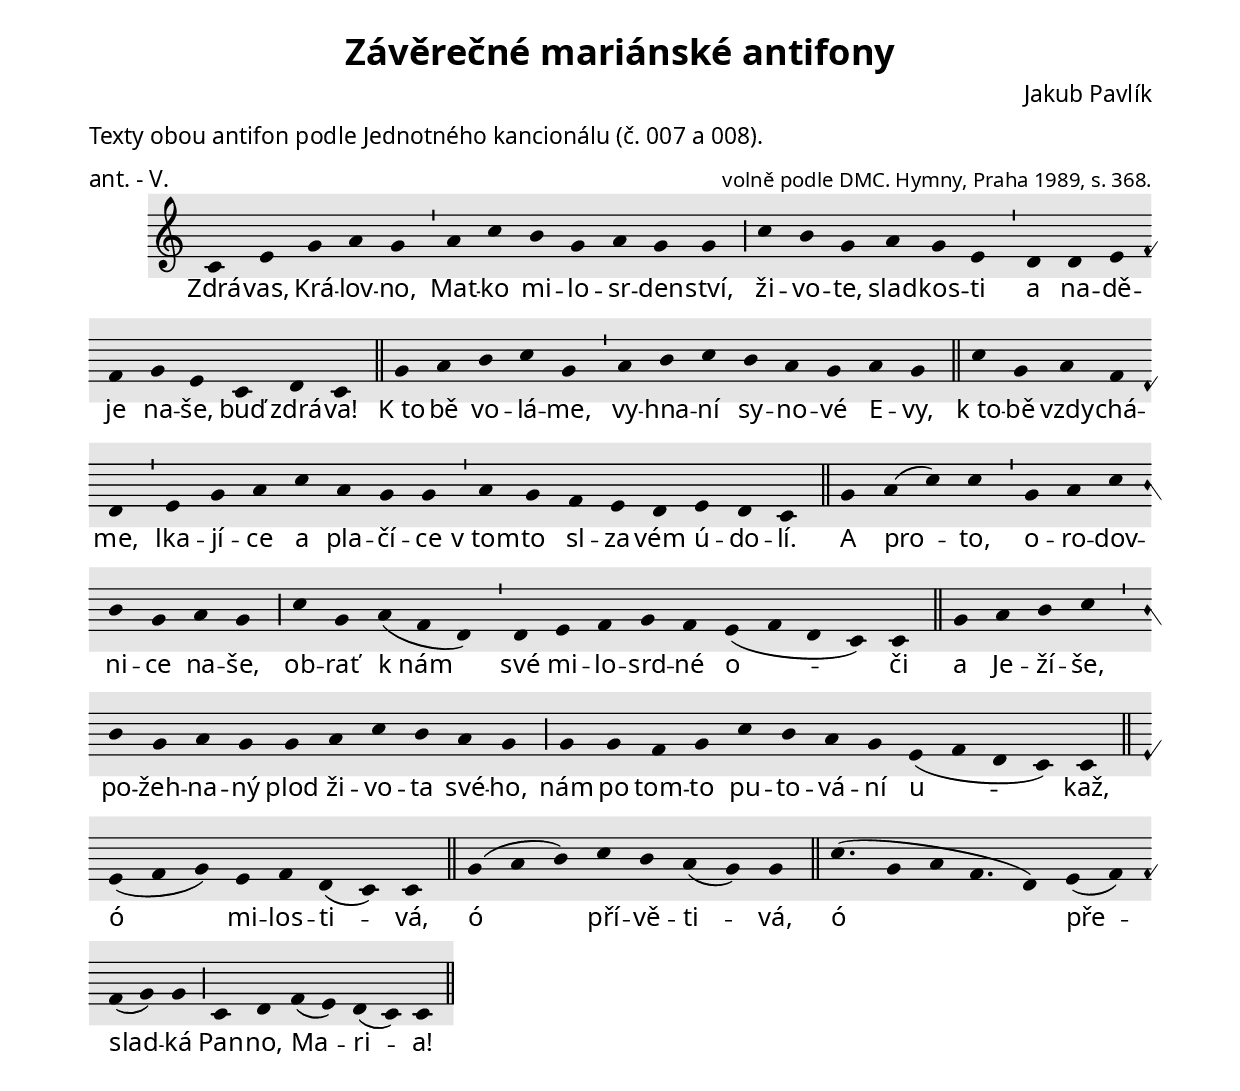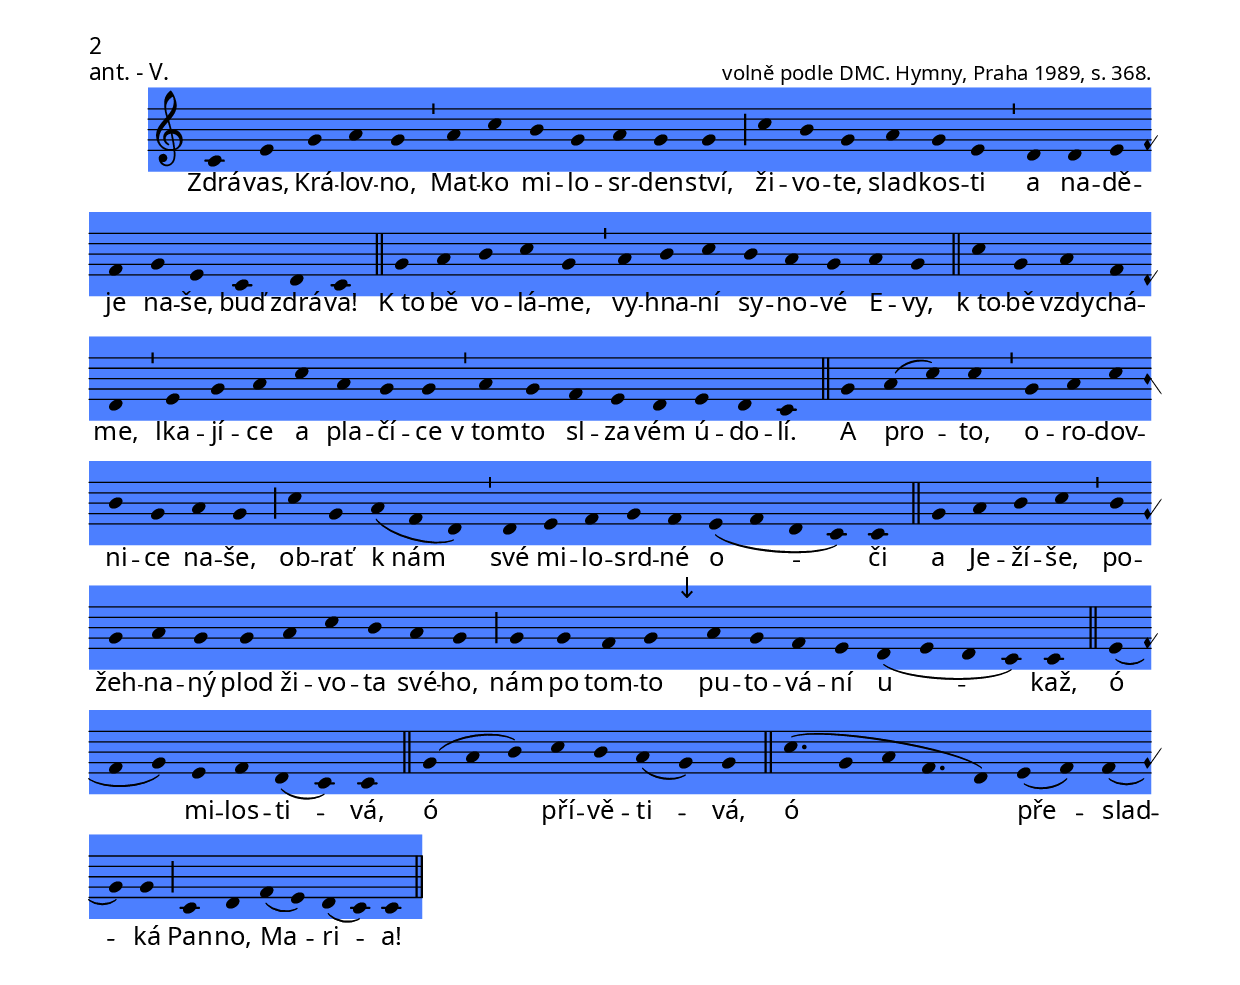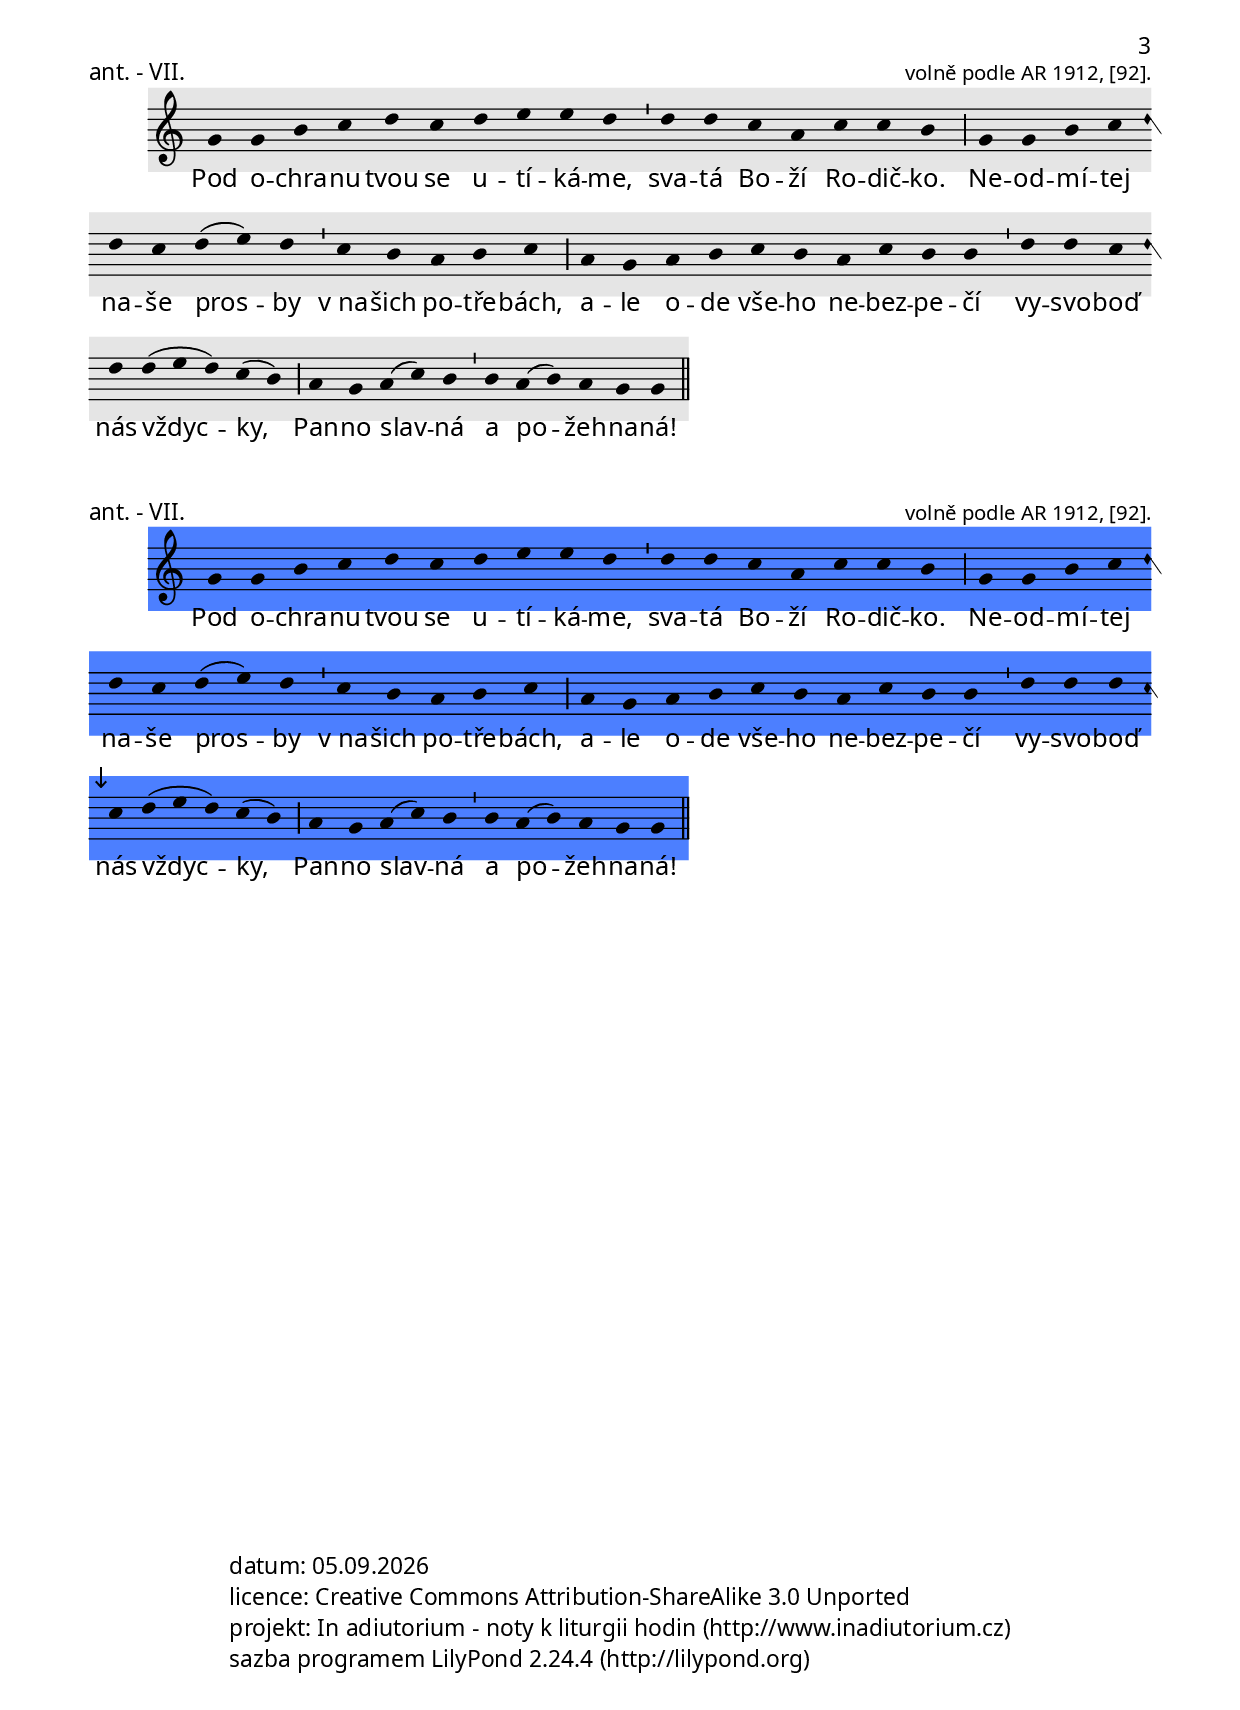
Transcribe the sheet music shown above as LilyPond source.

\version "2.17.24"

\header {
  title = "Závěrečné mariánské antifony"
  composer = "Jakub Pavlík"
}

\include "spolecne.ly"

\markup\justify{Texty obou antifon podle Jednotného kancionálu (č. 007 a 008).}

\score {
  \relative c' {
    \zvyraznovacSedy
    \choralniRezim
    c4 e g a g \barMin
    a c b g a g g \barMaior
    c b g a g e \barMin
    d d e f g e c d c \barFinalis

    g' a b c g \barMin
    a b c b a g a g \barFinalis
    c g a f d \barMin
    e g a c a g g \barMin
    a g f e d e d c \barFinalis

    g' a( c) c \barMin g a c b g a g \barMaior
    c g a( f d) \barMin d e f g f e( f d c) c \barFinalis

    g' a b c \barMin b g a g g a c b a g \barMaior
    g g f g c b a g e( f d c) c \barFinalis

    e( f g) e f d( c) c \barFinalis

    g'( a b) c b a( g) g \barFinalis

    c4.( g4 a f4. d4) e( f) f( g) g \barMaior
    c, d f( e) d( c) c \barFinalis
  }
  \addlyrics {
    Zdrá -- vas, Krá -- lov -- no,
    Mat -- ko mi -- lo -- sr -- den -- ství,
    ži -- vo -- te, slad -- kos -- ti
    a na -- dě -- je na -- še, buď zdrá -- va!

    K_to -- bě vo -- lá -- me,
    vy -- hna -- ní sy -- no -- vé E -- vy,

    k_to -- bě vzdy -- chá -- me,
    lka -- jí -- ce a pla -- čí -- ce
    v_tom -- to sl -- za -- vém ú -- do -- lí.

    A pro -- to, o -- ro -- dov -- ni -- ce na -- še,
    ob -- rať k_nám své mi -- lo -- srd -- né o -- či

    a Je -- ží -- še,
    po -- žeh -- na -- ný plod ži -- vo -- ta své -- ho,
    nám po tom -- to pu -- to -- vá -- ní u -- kaž,

    ó mi -- los -- ti -- vá,

    ó pří -- vě -- ti -- vá,

    ó pře -- slad -- ká Pan -- no, Ma -- ri -- a!
  }
  \header {
    fons_externus = "volně podle DMC. Hymny, Praha 1989, s. 368."
    quid = "ant."
    modus = "V"
    differentia = ""
    psalmus = ""
    poet = "Jednotný kancionál (30. vyd., 2004) 007"
    id = "salve"
    piece = \markup {\sestavTitulekBezZalmu}
  }
}

\score {
  \relative c' {
    \zvyraznovacModry
    \choralniRezim
    c4 e g a g \barMin
    a c b g a g g \barMaior
    c b g a g e \barMin
    d d e f g e c d c \barFinalis

    g' a b c g \barMin
    a b c b a g a g \barFinalis
    c g a f d \barMin
    e g a c a g g \barMin
    a g f e d e d c \barFinalis

    g' a( c) c \barMin g a c b g a g \barMaior
    c g a( f d) \barMin d e f g f e( f d c) c \barFinalis

    g' a b c \barMin b g a g g a c b a g \barMaior
    g g f g \mark\sipka a g f e d( e d c) c \barFinalis

    e( f g) e f d( c) c \barFinalis

    g'( a b) c b a( g) g \barFinalis

    c4.( g4 a f4. d4) e( f) f( g) g \barMaior
    c, d f( e) d( c) c \barFinalis
  }
  \addlyrics {
    Zdrá -- vas, Krá -- lov -- no,
    Mat -- ko mi -- lo -- sr -- den -- ství,
    ži -- vo -- te, slad -- kos -- ti
    a na -- dě -- je na -- še, buď zdrá -- va!

    K_to -- bě vo -- lá -- me,
    vy -- hna -- ní sy -- no -- vé E -- vy,

    k_to -- bě vzdy -- chá -- me,
    lka -- jí -- ce a pla -- čí -- ce
    v_tom -- to sl -- za -- vém ú -- do -- lí.

    A pro -- to, o -- ro -- dov -- ni -- ce na -- še,
    ob -- rať k_nám své mi -- lo -- srd -- né o -- či

    a Je -- ží -- še,
    po -- žeh -- na -- ný plod ži -- vo -- ta své -- ho,
    nám po tom -- to pu -- to -- vá -- ní u -- kaž,

    ó mi -- los -- ti -- vá,

    ó pří -- vě -- ti -- vá,

    ó pře -- slad -- ká Pan -- no, Ma -- ri -- a!
  }
  \header {
    fons_externus = "volně podle DMC. Hymny, Praha 1989, s. 368."
    quid = "ant."
    modus = "V"
    differentia = ""
    psalmus = ""
    poet = "Jednotný kancionál (30. vyd., 2004) 007"
    id = "salve"
    piece = \markup {\sestavTitulekBezZalmu}
  }
}

\pageBreak

\score {
  \relative c'' {
    \zvyraznovacSedy
    \choralniRezim
    g4 g b c d c d e e d \barMin
    d d c a c c b \barMaior
    g g b c d c d( e) d \barMin
    c b a b c \barMaior
    a g a b c b a c b b \barMin
    d d c d d( e d) c( b) \barMaior
    a g a( c) b \barMin b a( b) a g g \barFinalis
  }
  \addlyrics {
    Pod o -- chra -- nu tvou se u -- tí -- ká -- me,
    sva -- tá Bo -- ží Ro -- dič -- ko.
    Ne -- od -- mí -- tej na -- še pros -- by
    v_na -- šich po -- tře -- bách,
    a -- le o -- de vše -- ho ne -- bez -- pe -- čí
    vy -- svo -- boď nás vždyc -- ky,
    Pan -- no slav -- ná a po -- žeh -- na -- ná!
  }
  \header {
    fons_externus = "volně podle AR 1912, [92]."
    quid = "ant."
    modus = "VII"
    differentia = ""
    psalmus = ""
    poet = "Jednotný kancionál (30. vyd., 2004) 008 - jen první část, odpovídající tomu, co jako text mariánské antifony uvádí DMC"
    id = "subtuum"
    piece = \markup {\sestavTitulekBezZalmu}
  }
}

\score {
  \relative c'' {
    \zvyraznovacModry
    \choralniRezim
    g4 g b c d c d e e d \barMin
    d d c a c c b \barMaior
    g g b c d c d( e) d \barMin
    c b a b c \barMaior
    a g a b c b a c b b \barMin
    d d d \mark\sipka c d( e d) c( b) \barMaior
    a g a( c) b \barMin b a( b) a g g \barFinalis
  }
  \addlyrics {
    Pod o -- chra -- nu tvou se u -- tí -- ká -- me,
    sva -- tá Bo -- ží Ro -- dič -- ko.
    Ne -- od -- mí -- tej na -- še pros -- by
    v_na -- šich po -- tře -- bách,
    a -- le o -- de vše -- ho ne -- bez -- pe -- čí
    vy -- svo -- boď nás vždyc -- ky,
    Pan -- no slav -- ná a po -- žeh -- na -- ná!
  }
  \header {
    fons_externus = "volně podle AR 1912, [92]."
    quid = "ant."
    modus = "VII"
    differentia = ""
    psalmus = ""
    poet = "Jednotný kancionál (30. vyd., 2004) 008 - jen první část, odpovídající tomu, co jako text mariánské antifony uvádí DMC"
    id = "subtuum"
    piece = \markup {\sestavTitulekBezZalmu}
  }
}